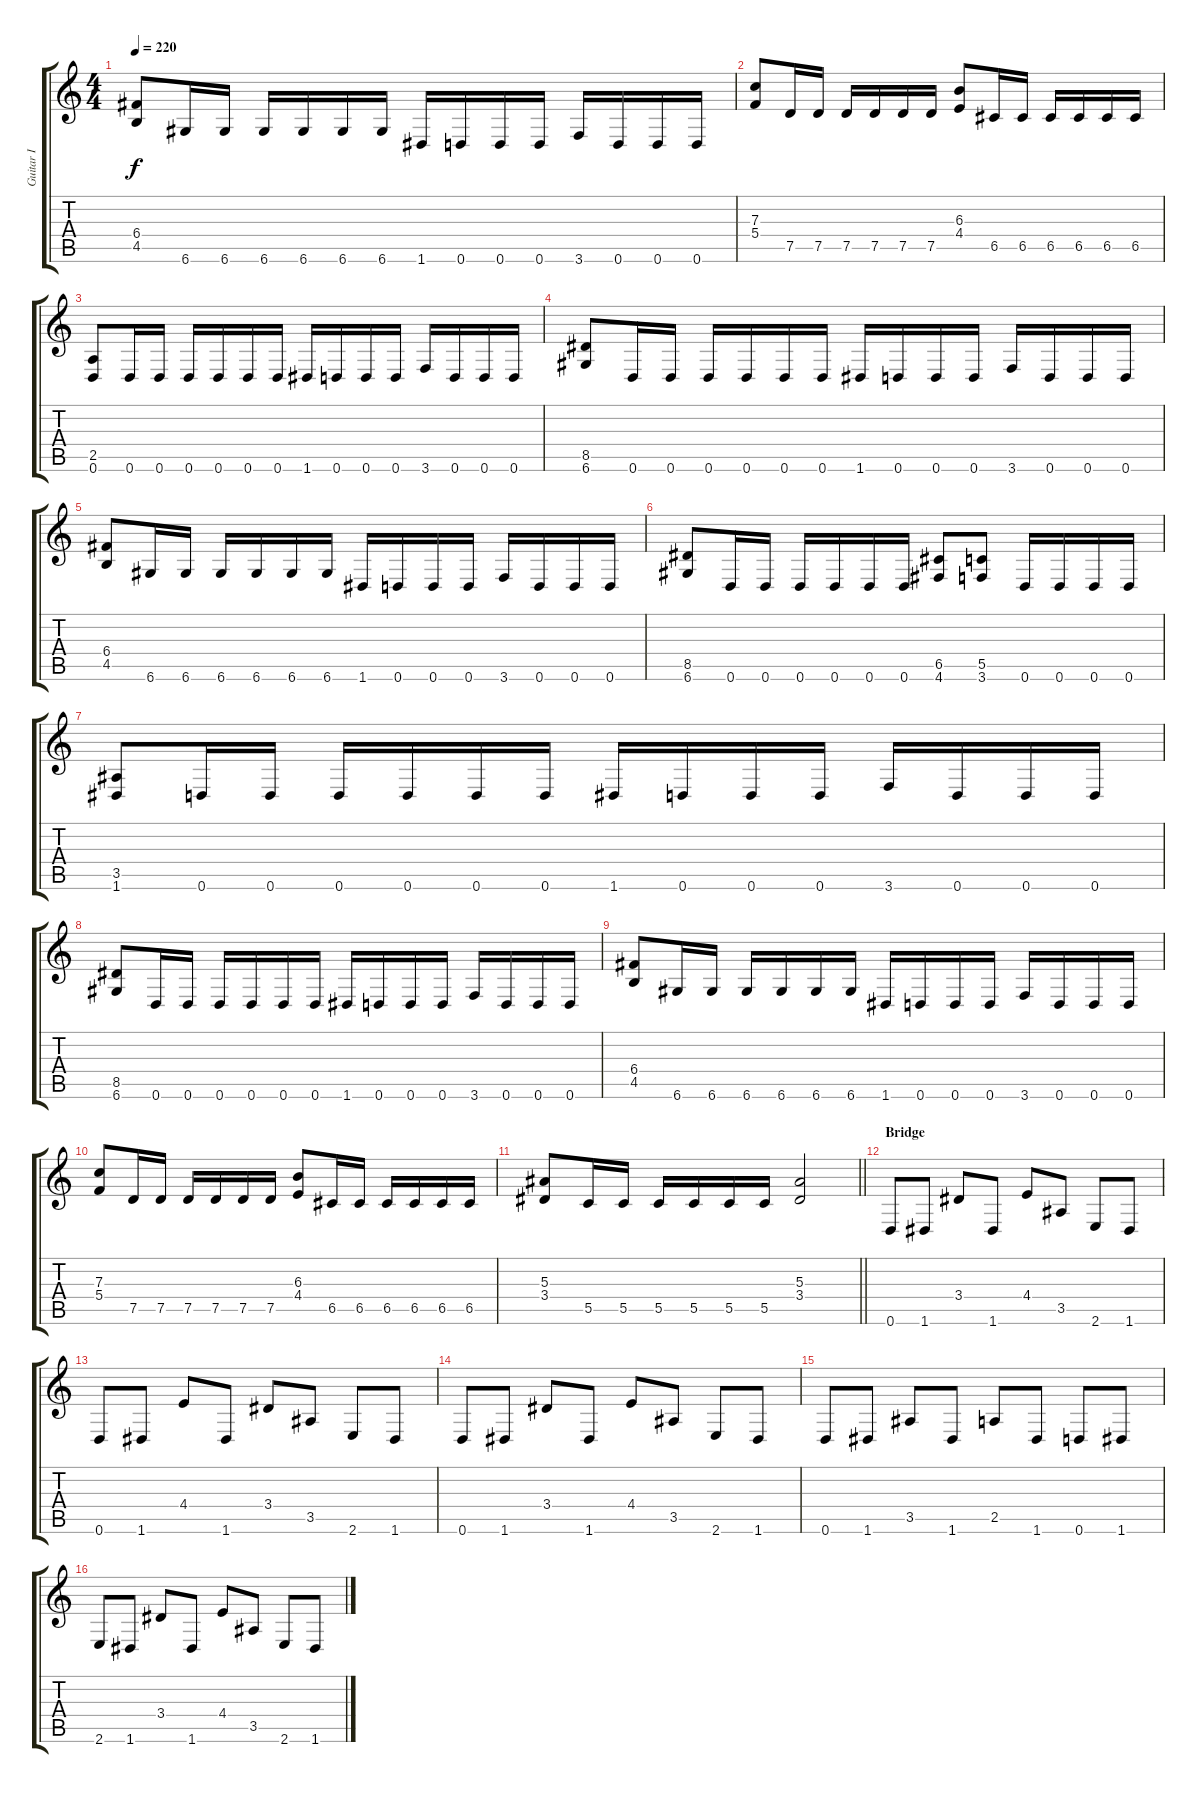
\track ("Guitar I" "Guitar I") {instrument distortionguitar}
\staff {score tabs}
\tuning (D4 A3 F3 C3 G2 D2) {hide}
\ts (4 4)
\tempo 220
\clef g2
\ks c
(6.4 4.5).8{dy f} 6.6.16 6.6.16 6.6.16 6.6.16 6.6.16 6.6.16 1.6.16 0.6.16 0.6.16 0.6.16 3.6.16 0.6.16 0.6.16 0.6.16 |
(7.3 5.4).8 7.5.16 7.5.16 7.5.16 7.5.16 7.5.16 7.5.16 (6.3 4.4).8 6.5.16 6.5.16 6.5.16 6.5.16 6.5.16 6.5.16 |
(2.5 0.6).8 0.6.16 0.6.16 0.6.16 0.6.16 0.6.16 0.6.16 1.6.16 0.6.16 0.6.16 0.6.16 3.6.16 0.6.16 0.6.16 0.6.16 |
(8.5 6.6).8 0.6.16 0.6.16 0.6.16 0.6.16 0.6.16 0.6.16 1.6.16 0.6.16 0.6.16 0.6.16 3.6.16 0.6.16 0.6.16 0.6.16 |
(6.4 4.5).8 6.6.16 6.6.16 6.6.16 6.6.16 6.6.16 6.6.16 1.6.16 0.6.16 0.6.16 0.6.16 3.6.16 0.6.16 0.6.16 0.6.16 |
(8.5 6.6).8 0.6.16 0.6.16 0.6.16 0.6.16 0.6.16 0.6.16 (6.5 4.6).8 (5.5 3.6).8 0.6.16 0.6.16 0.6.16 0.6.16 |
(3.5 1.6).8 0.6.16 0.6.16 0.6.16 0.6.16 0.6.16 0.6.16 1.6.16 0.6.16 0.6.16 0.6.16 3.6.16 0.6.16 0.6.16 0.6.16 |
(8.5 6.6).8 0.6.16 0.6.16 0.6.16 0.6.16 0.6.16 0.6.16 1.6.16 0.6.16 0.6.16 0.6.16 3.6.16 0.6.16 0.6.16 0.6.16 |
(6.4 4.5).8 6.6.16 6.6.16 6.6.16 6.6.16 6.6.16 6.6.16 1.6.16 0.6.16 0.6.16 0.6.16 3.6.16 0.6.16 0.6.16 0.6.16 |
(7.3 5.4).8 7.5.16 7.5.16 7.5.16 7.5.16 7.5.16 7.5.16 (6.3 4.4).8 6.5.16 6.5.16 6.5.16 6.5.16 6.5.16 6.5.16 |
\barLineRight lightlight
(5.3 3.4).8 5.5.16 5.5.16 5.5.16 5.5.16 5.5.16 5.5.16 (5.3 3.4).2 |
\section ("" "Bridge")
0.6.8 1.6.8 3.4.8 1.6.8 4.4.8 3.5.8 2.6.8 1.6.8 |
0.6.8 1.6.8 4.4.8 1.6.8 3.4.8 3.5.8 2.6.8 1.6.8 |
0.6.8 1.6.8 3.4.8 1.6.8 4.4.8 3.5.8 2.6.8 1.6.8 |
0.6.8 1.6.8 3.5.8 1.6.8 2.5.8 1.6.8 0.6.8 1.6.8 |
2.6.8 1.6.8 3.4.8 1.6.8 4.4.8 3.5.8 2.6.8 1.6.8
